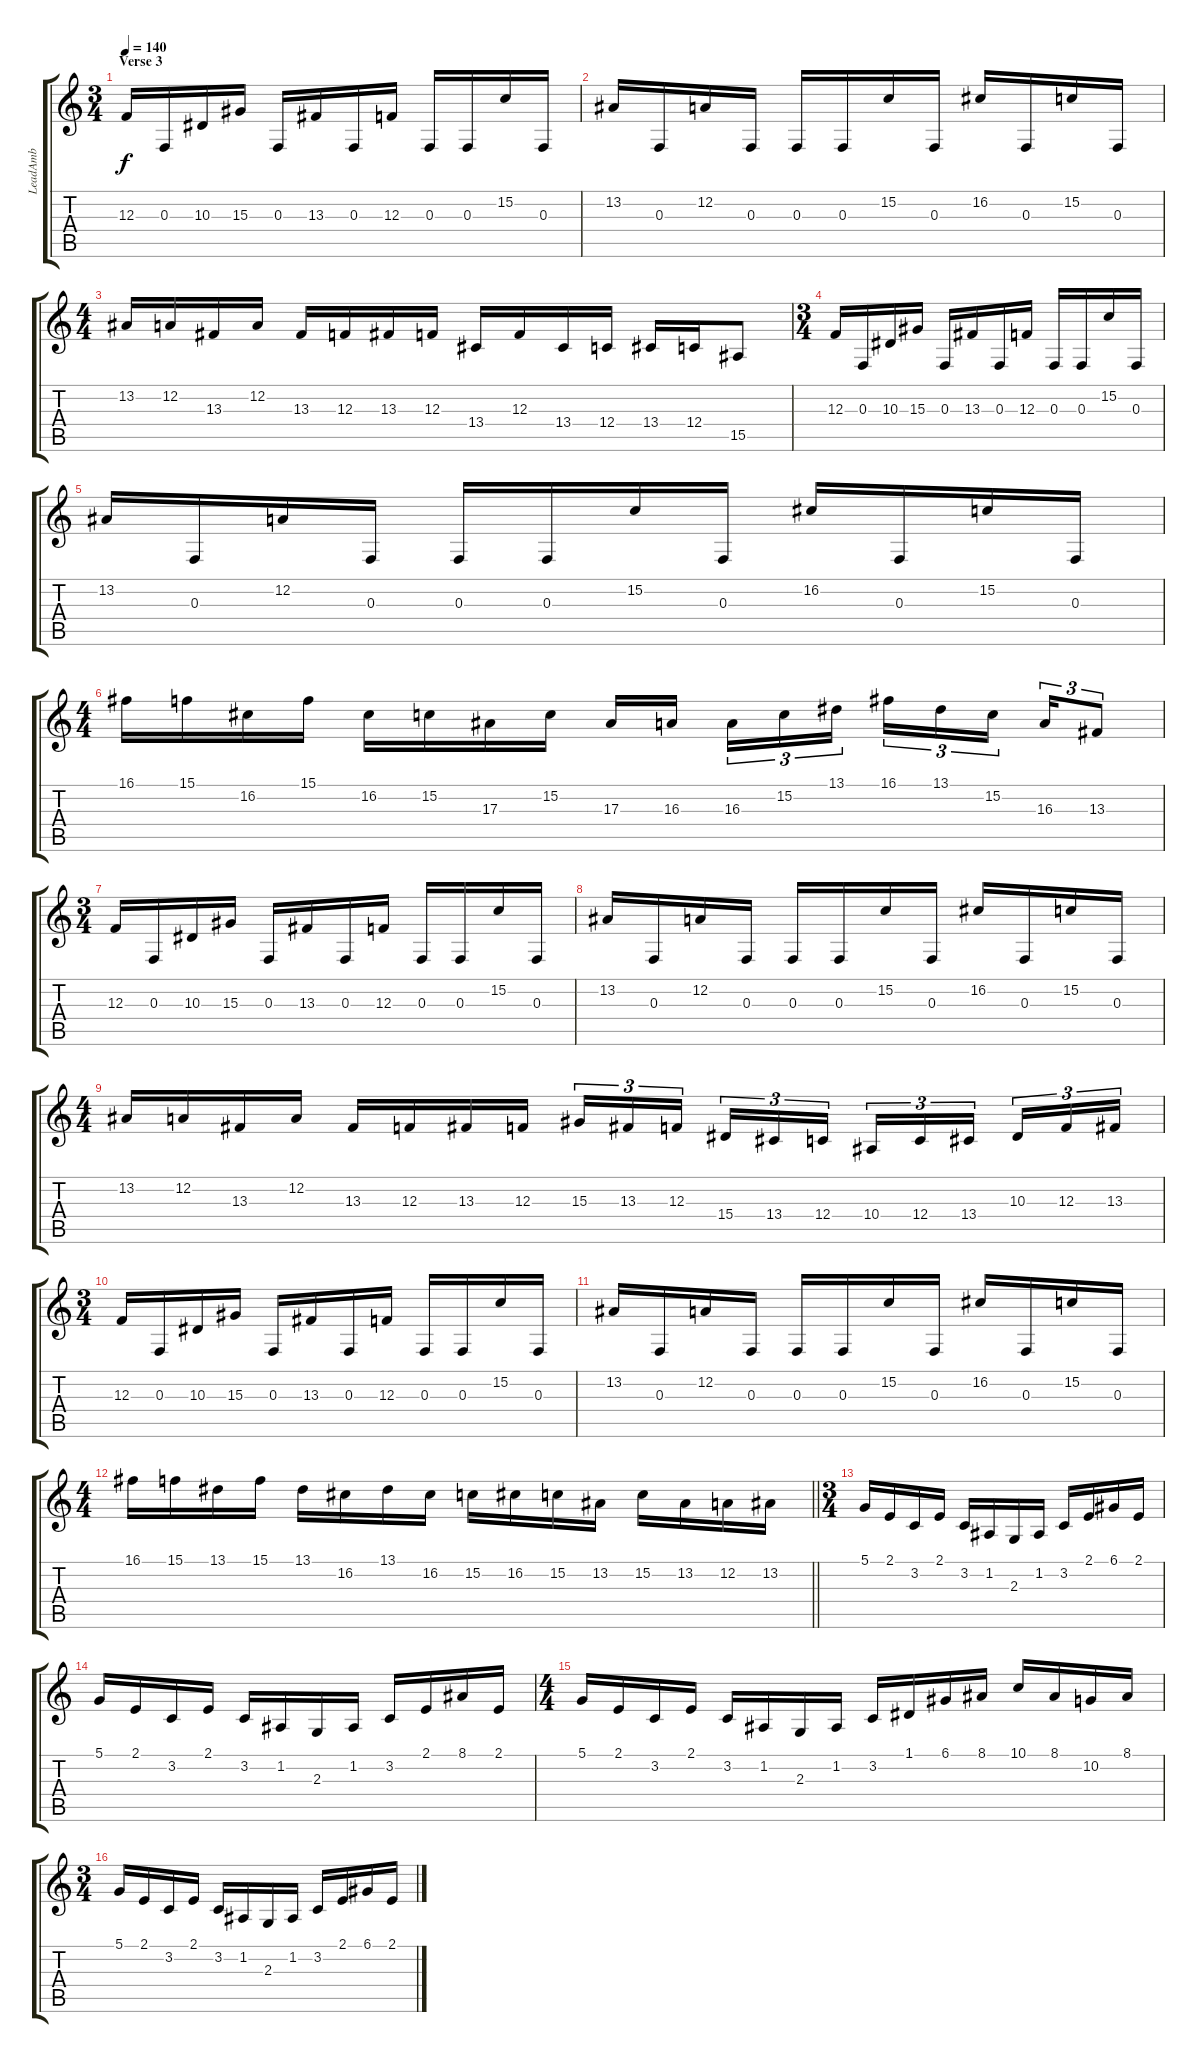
\track ("LeadAmb" "LeadAmb") {instrument fx4atmosphere}
\staff {score tabs}
\tuning (D4 A3 F3 C3 G2 D2) {hide}
\ts (3 4)
\section ("" "Verse 3")
\tempo 140
\clef g2
\ks c
12.3.16{dy f} 0.3.16 10.3.16 15.3.16 0.3.16 13.3.16 0.3.16 12.3.16 0.3.16 0.3.16 15.2.16 0.3.16 |
13.2.16 0.3.16 12.2.16 0.3.16 0.3.16 0.3.16 15.2.16 0.3.16 16.2.16 0.3.16 15.2.16 0.3.16 |
\ts (4 4)
13.2.16 12.2.16 13.3.16 12.2.16 13.3.16 12.3.16 13.3.16 12.3.16 13.4.16 12.3.16 13.4.16 12.4.16 13.4.16 12.4.16 15.5.8 |
\ts (3 4)
12.3.16 0.3.16 10.3.16 15.3.16 0.3.16 13.3.16 0.3.16 12.3.16 0.3.16 0.3.16 15.2.16 0.3.16 |
13.2.16 0.3.16 12.2.16 0.3.16 0.3.16 0.3.16 15.2.16 0.3.16 16.2.16 0.3.16 15.2.16 0.3.16 |
\ts (4 4)
16.1.16 15.1.16 16.2.16 15.1.16 16.2.16 15.2.16 17.3.16 15.2.16 17.3.16 16.3.16{beam splitsecondary} 16.3.16{tu (3 2)} 15.2.16{tu (3 2)} 13.1.16{tu (3 2)} 16.1.16{tu (3 2)} 13.1.16{tu (3 2)} 15.2.16{tu (3 2) beam splitsecondary} 16.3.16{tu (3 2)} 13.3.8{tu (3 2)} |
\ts (3 4)
12.3.16 0.3.16 10.3.16 15.3.16 0.3.16 13.3.16 0.3.16 12.3.16 0.3.16 0.3.16 15.2.16 0.3.16 |
13.2.16 0.3.16 12.2.16 0.3.16 0.3.16 0.3.16 15.2.16 0.3.16 16.2.16 0.3.16 15.2.16 0.3.16 |
\ts (4 4)
13.2.16 12.2.16 13.3.16 12.2.16 13.3.16 12.3.16 13.3.16 12.3.16 15.3.16{tu (3 2)} 13.3.16{tu (3 2)} 12.3.16{tu (3 2) beam splitsecondary} 15.4.16{tu (3 2)} 13.4.16{tu (3 2)} 12.4.16{tu (3 2)} 10.4.16{tu (3 2)} 12.4.16{tu (3 2)} 13.4.16{tu (3 2) beam splitsecondary} 10.3.16{tu (3 2)} 12.3.16{tu (3 2)} 13.3.16{tu (3 2)} |
\ts (3 4)
12.3.16 0.3.16 10.3.16 15.3.16 0.3.16 13.3.16 0.3.16 12.3.16 0.3.16 0.3.16 15.2.16 0.3.16 |
13.2.16 0.3.16 12.2.16 0.3.16 0.3.16 0.3.16 15.2.16 0.3.16 16.2.16 0.3.16 15.2.16 0.3.16 |
\ts (4 4)
\barLineRight lightlight
16.1.16 15.1.16 13.1.16 15.1.16 13.1.16 16.2.16 13.1.16 16.2.16 15.2.16 16.2.16 15.2.16 13.2.16 15.2.16 13.2.16 12.2.16 13.2.16 |
\ts (3 4)
5.1.16 2.1.16 3.2.16 2.1.16 3.2.16 1.2.16 2.3.16 1.2.16 3.2.16 2.1.16 6.1.16 2.1.16 |
5.1.16 2.1.16 3.2.16 2.1.16 3.2.16 1.2.16 2.3.16 1.2.16 3.2.16 2.1.16 8.1.16 2.1.16 |
\ts (4 4)
5.1.16 2.1.16 3.2.16 2.1.16 3.2.16 1.2.16 2.3.16 1.2.16 3.2.16 1.1.16 6.1.16 8.1.16 10.1.16 8.1.16 10.2.16 8.1.16 |
\ts (3 4)
5.1.16 2.1.16 3.2.16 2.1.16 3.2.16 1.2.16 2.3.16 1.2.16 3.2.16 2.1.16 6.1.16 2.1.16
